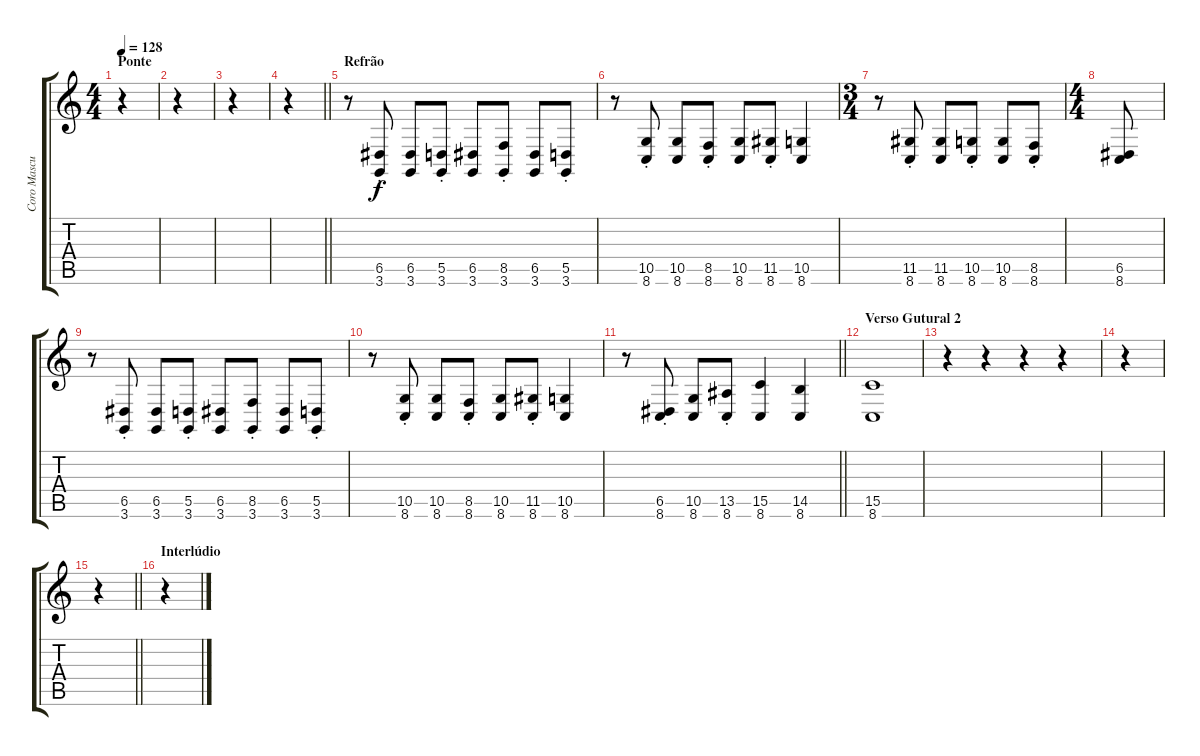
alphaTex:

\track ("Coro Masculino" "Coro Mascu") {instrument choiraahs}
\staff {score tabs}
\tuning (E4 B3 G3 D3 A2 E2) {hide}
\ts (4 4)
\section ("" "Ponte")
\tempo 128
\clef g2
\ks c
r.4{dy f} |
r.4 |
r.4 |
\barLineRight lightlight
r.4 |
\section ("" "Refrão")
r.8{volume 12} (6.5{st} 3.6{st}).8 (6.5 3.6).8 (5.5{st} 3.6{st}).8 (6.5 3.6).8 (8.5{st} 3.6{st}).8 (6.5 3.6).8 (5.5{st} 3.6{st}).8 |
r.8 (10.5{st} 8.6{st}).8 (10.5 8.6).8 (8.5{st} 8.6{st}).8 (10.5 8.6).8 (11.5{st} 8.6{st}).8 (10.5 8.6).4 |
\ts (3 4)
r.8 (11.5{st} 8.6{st}).8 (11.5 8.6).8 (10.5{st} 8.6{st}).8 (10.5 8.6).8 (8.5{st} 8.6{st}).8 |
\ts (4 4)
(6.5 8.6).8 |
r.8 (6.5{st} 3.6{st}).8 (6.5 3.6).8 (5.5{st} 3.6{st}).8 (6.5 3.6).8 (8.5{st} 3.6{st}).8 (6.5 3.6).8 (5.5{st} 3.6{st}).8 |
r.8 (10.5{st} 8.6{st}).8 (10.5 8.6).8 (8.5{st} 8.6{st}).8 (10.5 8.6).8 (11.5{st} 8.6{st}).8 (10.5 8.6).4 |
\barLineRight lightlight
r.8 (6.5{st} 8.6).8 (10.5 8.6).8 (13.5{st} 8.6).8 (15.5 8.6).4 (14.5 8.6).4 |
\section ("" "Verso Gutural 2")
(15.5 8.6).1{volume 5} |
r.4 r.4 r.4 r.4{volume 12} |
r.4 |
\barLineRight lightlight
r.4 |
\section ("" "Interlúdio")
r.4
